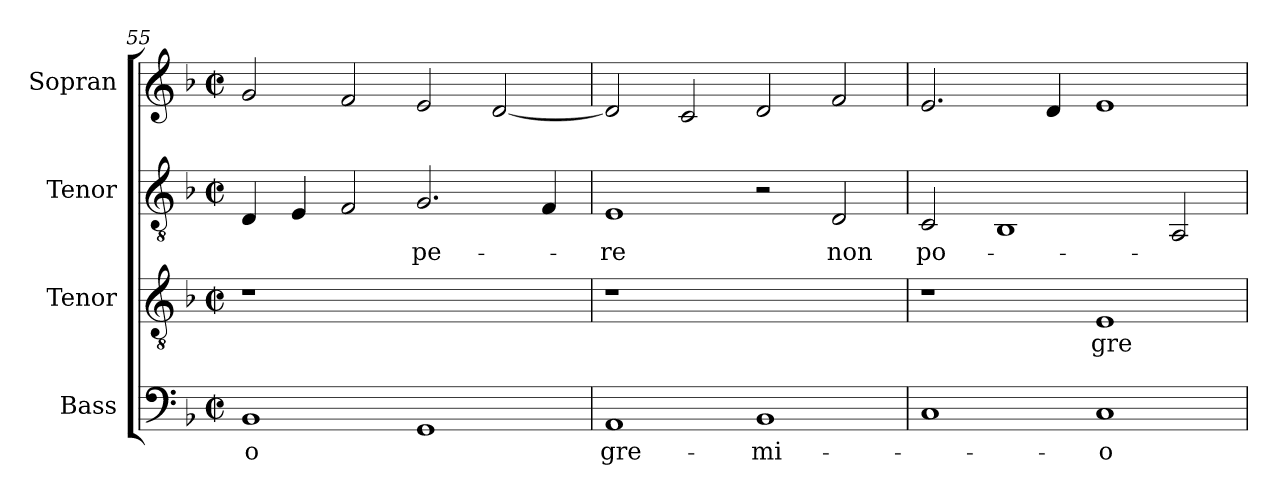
**kern	**text	**kern	**text	**kern	**text	**kern
*part4	*part4	*part3	*part3	*part2	*part2	*part1
*staff4	*staff4	*staff3	*staff3	*staff2	*staff2	*staff1
*I"Bass	*	*I"Tenor	*	*I"Tenor	*	*I"Sopran
*	*	*I'Tenor	*	*	*	*
*clefF4	*	*clefGv2	*	*clefGv2	*	*clefG2
*	*	*ITrd7c12	*	*ITrd7c12	*	*
*k[b-]	*	*k[b-]	*	*k[b-]	*	*k[b-]
*F:	*	*F:	*	*F:	*	*F:
*M2/2	*	*M2/2	*	*M2/2	*	*M2/2
*met(c|)	*	*met(c|)	*	*met(c|)	*	*met(c|)
=55	=55	=55	=55	=55	=55	=55
!	!LO:LY:b:color=#000000	!LO:N:vis=1	!	!	!	!
1BB-i	-o	1r	.	4DDi/	.	2gi/
.	.	.	.	4EEi/	.	.
.	.	.	.	2FFi/	.	2fi/
!	!	!	!	!	!LO:LY:b:color=#000000	!
1GGi	.	1ryy	.	2.GGi/	-pe-	2ei/
.	.	.	.	.	.	[<2di/
.	.	.	.	4FFi/	.	.
=56	=56	=56	=56	=56	=56	=56
!	!LO:LY:b:color=#000000	!LO:N:vis=1	!	!	!	!
!	!	!	!	!	!LO:LY:b:color=#000000	!
1AAi	gre-	1r	.	1EEi	-re	2di/]
.	.	.	.	.	.	2ci/
!	!LO:LY:b:color=#000000	!	!	!	!	!
1BB-i	-mi-	1ryy	.	2r	.	2di/
!	!	!	!	!	!LO:LY:b:color=#000000	!
.	.	.	.	2DDi/	non	2fi/
=57	=57	=57	=57	=57	=57	=57
!	!	!	!	!	!LO:LY:b:color=#000000	!
1Ci	.	1r	.	2CCi/	po-	2.ei/
.	.	.	.	1BBB-i	.	.
.	.	.	.	.	.	4di/
!	!LO:LY:b:color=#000000	!	!	!	!	!
!	!	!	!LO:LY:b:color=#000000	!	!	!
1Ci	-o	1EEi	gre-	.	.	1ei
.	.	.	.	2AAAi/	.	.
=	=	=	=	=	=	=
*-	*-	*-	*-	*-	*-	*-
